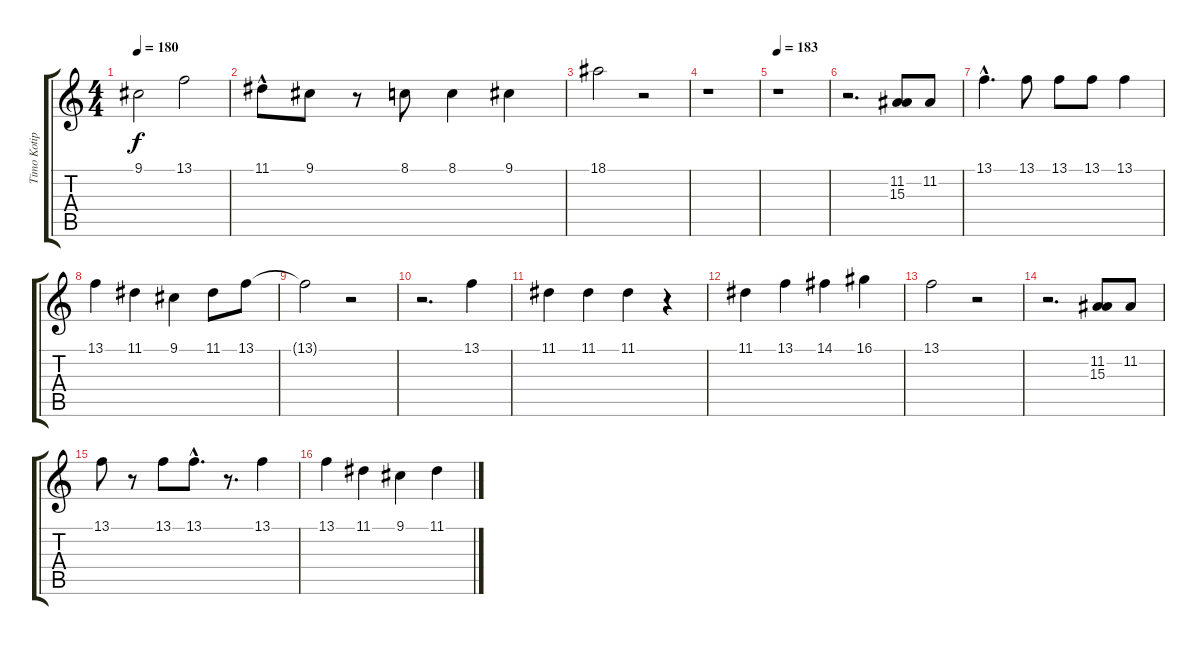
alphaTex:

\track ("Timo Kotipelto" "Timo Kotip") {instrument lead3calliope}
\staff {score tabs}
\tuning (E4 B3 G3 D3 A2 E2) {hide}
\ts (4 4)
\tempo 180
\clef g2
\ks c
9.1.2{dy f} 13.1.2 |
11.1{hac}.8 9.1.8 r.8 8.1.8 8.1.4 9.1.4 |
18.1.2 r.2 |
r.1 |
\tempo 183
r.1 |
r.2{d} (11.2 15.3).8 11.2.8 |
13.1{hac}.4{d} 13.1.8 13.1.8 13.1.8 13.1.4 |
13.1.4 11.1.4 9.1.4 11.1.8 13.1.8 |
13.1{t}.2 r.2 |
r.2{d} 13.1.4 |
11.1.4 11.1.4 11.1.4 r.4 |
11.1.4 13.1.4 14.1.4 16.1.4 |
13.1.2 r.2 |
r.2{d} (11.2 15.3).8 11.2.8 |
13.1.8 r.8 13.1.8 13.1{hac}.8{d} r.8{d} 13.1.4 |
13.1.4 11.1.4 9.1.4 11.1.4
